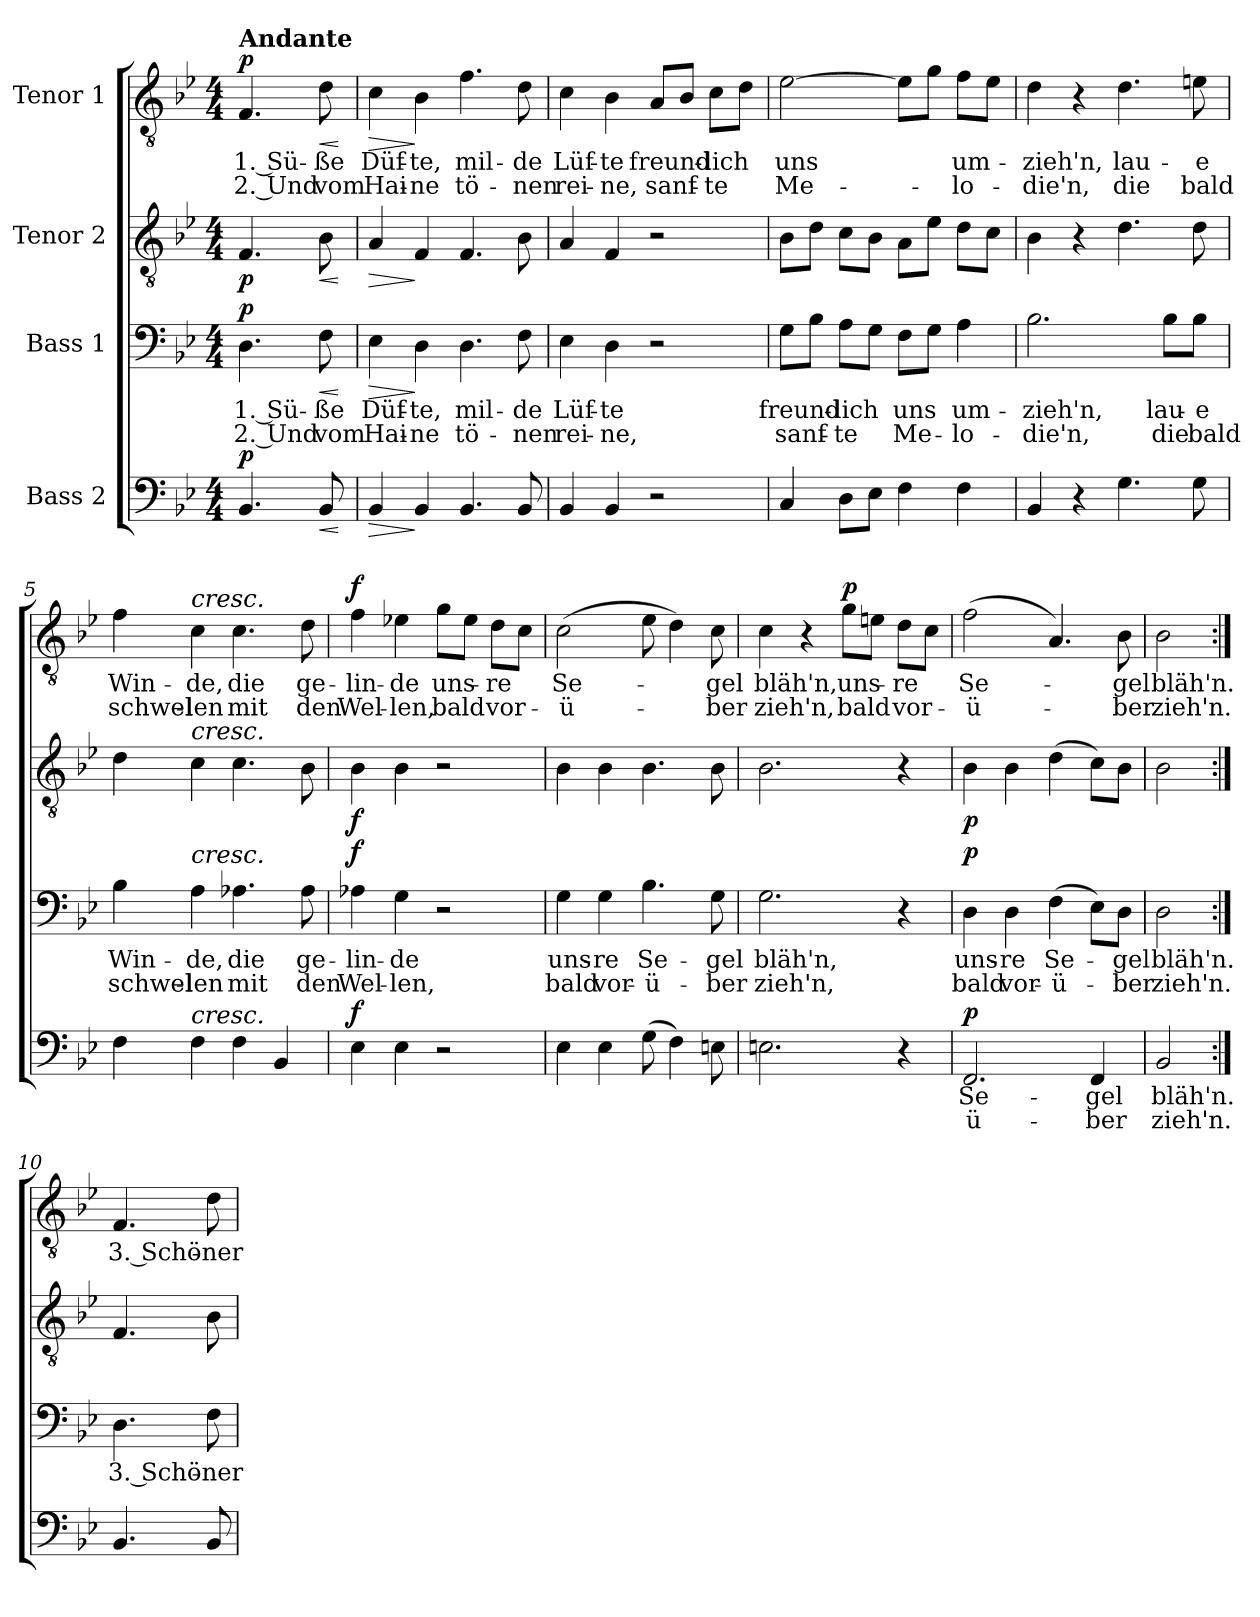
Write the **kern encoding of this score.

**kern	**text	**text	**dynam	**kern	**text	**text	**dynam	**kern	**dynam	**kern	**text	**text	**dynam
*part4	*part4	*part4	*part4	*part3	*part3	*part3	*part3	*part2	*part2	*part1	*part1	*part1	*part1
*staff4	*staff4	*staff4	*staff4	*staff3	*staff3	*staff3	*staff3	*staff2	*staff2	*staff1	*staff1	*staff1	*staff1
*I"Bass 2	*	*	*	*I"Bass 1	*	*	*	*I"Tenor 2	*	*I"Tenor 1	*	*	*
*clefF4	*	*	*	*clefF4	*	*	*	*clefGv2	*	*clefGv2	*	*	*
*k[b-e-]	*	*	*	*k[b-e-]	*	*	*	*k[b-e-]	*	*k[b-e-]	*	*	*
*M4/4	*	*	*	*M4/4	*	*	*	*M4/4	*	*M4/4	*	*	*
=	=	=	=	=	=	=	=	=	=	=	=	=	=
!	!	!	!	!	!	!	!	!	!	!LO:TX:a:B:t=Andante	!	!	!
!	!	!	!LO:DY:b	!	!LO:LY:b	!LO:LY:b	!LO:DY:b	!	!LO:DY:b	!	!LO:LY:b	!LO:LY:b	!LO:DY:b
4.BB-/	.	.	p	4.D\	1. Sü-	2. Und	p	4.F/	p	4.F/	1. Sü-	2. Und	p
!	!	!	!LO:HP:b	!	!LO:LY:b	!LO:LY:b	!LO:HP:b	!	!LO:HP:b	!	!LO:LY:b	!LO:LY:b	!LO:HP:b
8BB-/	.	.	<	8F\	-ße	vom	<	8B-\	<	8d\	-ße	vom	<
.	.	.	[	.	.	.	[	.	[	.	.	.	[
=1	=1	=1	=1	=1	=1	=1	=1	=1	=1	=1	=1	=1	=1
!	!	!	!LO:HP:b	!	!LO:LY:b	!LO:LY:b	!LO:HP:b	!	!LO:HP:b	!	!LO:LY:b	!LO:LY:b	!LO:HP:b
4BB-/	.	.	>	4E-\	Düf-	Hai-	>	4A/	>	4c\	Düf-	Hai-	>
!	!	!	!	!	!LO:LY:b	!LO:LY:b	!	!	!	!	!LO:LY:b	!LO:LY:b	!
4BB-/	.	.	]	4D\	-te,	-ne	]	4F/	]	4B-\	-te,	-ne	]
!	!	!	!	!	!LO:LY:b	!LO:LY:b	!	!	!	!	!LO:LY:b	!LO:LY:b	!
4.BB-/	.	.	.	4.D\	mil-	tö-	.	4.F/	.	4.f\	mil-	tö-	.
!	!	!	!	!	!LO:LY:b	!LO:LY:b	!	!	!	!	!LO:LY:b	!LO:LY:b	!
8BB-/	.	.	.	8F\	-de	-nen	.	8B-\	.	8d\	-de	-nen	.
=2	=2	=2	=2	=2	=2	=2	=2	=2	=2	=2	=2	=2	=2
!	!	!	!	!	!LO:LY:b	!LO:LY:b	!	!	!	!	!LO:LY:b	!LO:LY:b	!
4BB-/	.	.	.	4E-\	Lüf-	rei-	.	4A/	.	4c\	Lüf-	rei-	.
!	!	!	!	!	!LO:LY:b	!LO:LY:b	!	!	!	!	!LO:LY:b	!LO:LY:b	!
4BB-/	.	.	.	4D\	-te	-ne,	.	4F/	.	4B-\	-te	-ne,	.
!	!	!	!	!	!	!	!	!	!	!	!LO:LY:b	!LO:LY:b	!
2r	.	.	.	2r	.	.	.	2r	.	8A/L	freund-	sanf-	.
.	.	.	.	.	.	.	.	.	.	8B-/J	.	.	.
!	!	!	!	!	!	!	!	!	!	!	!LO:LY:b	!LO:LY:b	!
.	.	.	.	.	.	.	.	.	.	8c\L	-lich	-te	.
.	.	.	.	.	.	.	.	.	.	8d\J	.	.	.
=3	=3	=3	=3	=3	=3	=3	=3	=3	=3	=3	=3	=3	=3
!	!	!	!	!	!LO:LY:b	!LO:LY:b	!	!	!	!	!LO:LY:b	!LO:LY:b	!
4C/	.	.	.	8G\L	freund-	sanf-	.	8B-\L	.	[2e-\	uns	Me-	.
.	.	.	.	8B-\J	.	.	.	8d\J	.	.	.	.	.
!	!	!	!	!	!LO:LY:b	!LO:LY:b	!	!	!	!	!	!	!
8D\L	.	.	.	8A\L	-lich	-te	.	8c\L	.	.	.	.	.
8E-\J	.	.	.	8G\J	.	.	.	8B-\J	.	.	.	.	.
!	!	!	!	!	!LO:LY:b	!LO:LY:b	!	!	!	!	!	!	!
4F\	.	.	.	8F\L	uns	Me-	.	8A\L	.	8e-\L]	.	.	.
.	.	.	.	8G\J	.	.	.	8e-\J	.	8g\J	.	.	.
!	!	!	!	!	!LO:LY:b	!LO:LY:b	!	!	!	!	!LO:LY:b	!LO:LY:b	!
4F\	.	.	.	4A\	um-	-lo-	.	8d\L	.	8f\L	um-	-lo-	.
.	.	.	.	.	.	.	.	8c\J	.	8e-\J	.	.	.
=4	=4	=4	=4	=4	=4	=4	=4	=4	=4	=4	=4	=4	=4
!	!	!	!	!	!LO:LY:b	!LO:LY:b	!	!	!	!	!LO:LY:b	!LO:LY:b	!
4BB-/	.	.	.	2.B-\	-zieh'n,	-die'n,	.	4B-\	.	4d\	-zieh'n,	-die'n,	.
4r	.	.	.	.	.	.	.	4r	.	4r	.	.	.
!	!	!	!	!	!	!	!	!	!	!	!LO:LY:b	!LO:LY:b	!
4.G\	.	.	.	.	.	.	.	4.d\	.	4.d\	lau-	die	.
!	!	!	!	!	!LO:LY:b	!LO:LY:b	!	!	!	!	!	!	!
.	.	.	.	8B-\L	lau-	die	.	.	.	.	.	.	.
!	!	!	!	!	!LO:LY:b	!LO:LY:b	!	!	!	!	!LO:LY:b	!LO:LY:b	!
8G\	.	.	.	8B-\J	-e	bald	.	8d\	.	8en\	-e	bald	.
!!LO:LB:g=z
=5	=5	=5	=5	=5	=5	=5	=5	=5	=5	=5	=5	=5	=5
!	!	!	!	!	!LO:LY:b	!LO:LY:b	!	!	!	!	!LO:LY:b	!LO:LY:b	!
4F\	.	.	.	4B-\	Win-	schwel-	.	4d\	.	4f\	Win-	schwel-	.
!	!	!	!	!	!	!	!	!	!	!LO:TX:a:i:t=cresc.	!	!	!
!	!	!	!	!	!	!	!	!LO:TX:a:i:t=cresc.	!	!	!	!	!
!	!	!	!	!LO:TX:a:i:t=cresc.	!	!	!	!	!	!	!	!	!
!LO:TX:a:i:t=cresc.	!	!	!	!	!	!	!	!	!	!	!	!	!
!	!	!	!	!	!LO:LY:b	!LO:LY:b	!	!	!	!	!LO:LY:b	!LO:LY:b	!
4F\	.	.	.	4A\	-de,	-len	.	4c\	.	4c\	-de,	-len	.
!	!	!	!	!	!LO:LY:b	!LO:LY:b	!	!	!	!	!LO:LY:b	!LO:LY:b	!
4F\	.	.	.	4.A-X\	die	mit	.	4.c\	.	4.c\	die	mit	.
4BB-/	.	.	.	.	.	.	.	.	.	.	.	.	.
!	!	!	!	!	!LO:LY:b	!LO:LY:b	!	!	!	!	!LO:LY:b	!LO:LY:b	!
.	.	.	.	8A-\	ge-	den	.	8B-\	.	8d\	ge-	den	.
=6	=6	=6	=6	=6	=6	=6	=6	=6	=6	=6	=6	=6	=6
!	!	!	!LO:DY:b	!	!LO:LY:b	!LO:LY:b	!LO:DY:b	!	!LO:DY:b	!	!LO:LY:b	!LO:LY:b	!LO:DY:b
4E-\	.	.	f	4A-X\	-lin-	Wel-	f	4B-\	f	4f\	-lin-	Wel-	f
!	!	!	!	!	!LO:LY:b	!LO:LY:b	!	!	!	!	!LO:LY:b	!LO:LY:b	!
4E-\	.	.	.	4G\	-de	-len,	.	4B-\	.	4e-X\	-de	-len,	.
!	!	!	!	!	!	!	!	!	!	!	!LO:LY:b	!LO:LY:b	!
2r	.	.	.	2r	.	.	.	2r	.	8g\L	uns-	bald	.
.	.	.	.	.	.	.	.	.	.	8e-\J	.	.	.
!	!	!	!	!	!	!	!	!	!	!	!LO:LY:b	!LO:LY:b	!
.	.	.	.	.	.	.	.	.	.	8d\L	-re	vor-	.
.	.	.	.	.	.	.	.	.	.	8c\J	.	.	.
=7	=7	=7	=7	=7	=7	=7	=7	=7	=7	=7	=7	=7	=7
!	!	!	!	!	!LO:LY:b	!LO:LY:b	!	!	!	!	!LO:LY:b	!LO:LY:b	!
4E-\	.	.	.	4G\	uns-	bald	.	4B-\	.	(>2c\	Se-	-ü-	.
!	!	!	!	!	!LO:LY:b	!LO:LY:b	!	!	!	!	!	!	!
4E-\	.	.	.	4G\	-re	vor-	.	4B-\	.	.	.	.	.
!	!	!	!	!	!LO:LY:b	!LO:LY:b	!	!	!	!	!	!	!
(>8G\	.	.	.	4.B-\	Se-	-ü-	.	4.B-\	.	8e-\	.	.	.
4F\)	.	.	.	.	.	.	.	.	.	4d\)	.	.	.
!	!	!	!	!	!LO:LY:b	!LO:LY:b	!	!	!	!	!LO:LY:b	!LO:LY:b	!
8En\	.	.	.	8G\	-gel	-ber	.	8B-\	.	8c\	-gel	-ber	.
=8	=8	=8	=8	=8	=8	=8	=8	=8	=8	=8	=8	=8	=8
!	!	!	!	!	!LO:LY:b	!LO:LY:b	!	!	!	!	!LO:LY:b	!LO:LY:b	!
2.En\	.	.	.	2.G\	bläh'n,	zieh'n,	.	2.B-\	.	4c\	bläh'n,	zieh'n,	.
.	.	.	.	.	.	.	.	.	.	4r	.	.	.
!	!	!	!	!	!	!	!	!	!	!	!LO:LY:b	!LO:LY:b	!LO:DY:b
.	.	.	.	.	.	.	.	.	.	8g\L	uns-	bald	p
.	.	.	.	.	.	.	.	.	.	8en\J	.	.	.
!	!	!	!	!	!	!	!	!	!	!	!LO:LY:b	!LO:LY:b	!
4r	.	.	.	4r	.	.	.	4r	.	8d\L	-re	vor-	.
.	.	.	.	.	.	.	.	.	.	8c\J	.	.	.
=9	=9	=9	=9	=9	=9	=9	=9	=9	=9	=9	=9	=9	=9
!	!LO:LY:b	!LO:LY:b	!LO:DY:b	!	!LO:LY:b	!LO:LY:b	!LO:DY:b	!	!LO:DY:b	!	!LO:LY:b	!LO:LY:b	!
2.FF/	Se-	-ü-	p	4D\	uns-	bald	p	4B-\	p	(>2f\	Se-	-ü-	.
!	!	!	!	!	!LO:LY:b	!LO:LY:b	!	!	!	!	!	!	!
.	.	.	.	4D\	-re	vor-	.	4B-\	.	.	.	.	.
!	!	!	!	!	!LO:LY:b	!LO:LY:b	!	!	!	!	!	!	!
.	.	.	.	(>4F\	Se-	-ü-	.	(>4d\	.	4.A/)	.	.	.
!	!LO:LY:b	!LO:LY:b	!	!	!	!	!	!	!	!	!	!	!
4FF/	-gel	-ber	.	8E-\L)	.	.	.	8c\L)	.	.	.	.	.
!	!	!	!	!	!LO:LY:b	!LO:LY:b	!	!	!	!	!LO:LY:b	!LO:LY:b	!
.	.	.	.	8D\J	-gel	-ber	.	8B-\J	.	8B-\	-gel	-ber	.
=10	=10	=10	=10	=10	=10	=10	=10	=10	=10	=10	=10	=10	=10
!	!LO:LY:b	!LO:LY:b	!	!	!LO:LY:b	!LO:LY:b	!	!	!	!	!LO:LY:b	!LO:LY:b	!
2BB-/	bläh'n.	-zieh'n.	.	2D\	bläh'n.	-zieh'n.	.	2B-\	.	2B-\	bläh'n.	zieh'n.	.
!!LO:LB:g=z
=10X1:|!	=10X1:|!	=10X1:|!	=10X1:|!	=10X1:|!	=10X1:|!	=10X1:|!	=10X1:|!	=10X1:|!	=10X1:|!	=10X1:|!	=10X1:|!	=10X1:|!	=10X1:|!
!	!	!	!	!	!LO:LY:b	!	!	!	!	!	!LO:LY:b	!	!
4.BB-/	.	.	.	4.D\	3. Schö-	.	.	4.F/	.	4.F/	3. Schö-	.	.
!	!	!	!	!	!LO:LY:b	!	!	!	!	!	!LO:LY:b	!	!
8BB-/	.	.	.	8F\	-ner	.	.	8B-\	.	8d\	-ner	.	.
=	=	=	=	=	=	=	=	=	=	=	=	=	=
*-	*-	*-	*-	*-	*-	*-	*-	*-	*-	*-	*-	*-	*-
